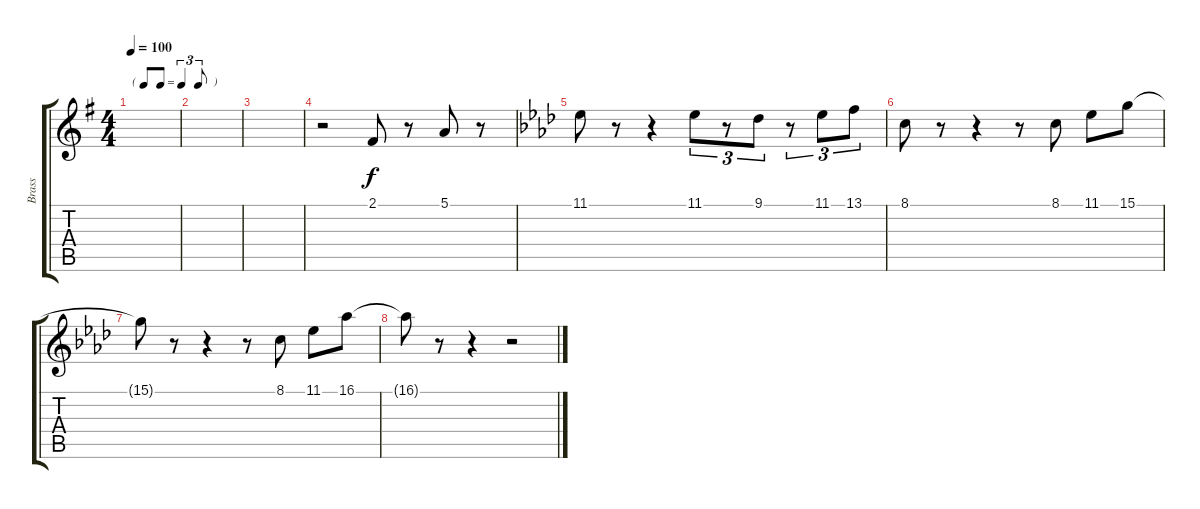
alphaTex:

\track ("Brass" "Brass") {instrument brasssection}
\staff {score tabs}
\tuning (E4 B3 G3 D3 A2 E2) {hide}
\ts (4 4)
\tf triplet8th
\tempo 100
\clef g2
\ks g
|
|
|
r.2 2.1.8 r.8 5.1.8 r.8 |
\ks ab
11.1.8 r.8 r.4 11.1.8{tu (3 2)} r.8{tu (3 2)} 9.1.8{tu (3 2)} r.8{tu (3 2)} 11.1.8{tu (3 2)} 13.1.8{tu (3 2)} |
8.1.8 r.8 r.4 r.8 8.1.8 11.1.8 15.1.8 |
15.1{t}.8 r.8 r.4 r.8 8.1.8 11.1.8 16.1.8 |
16.1{t}.8 r.8 r.4 r.2
